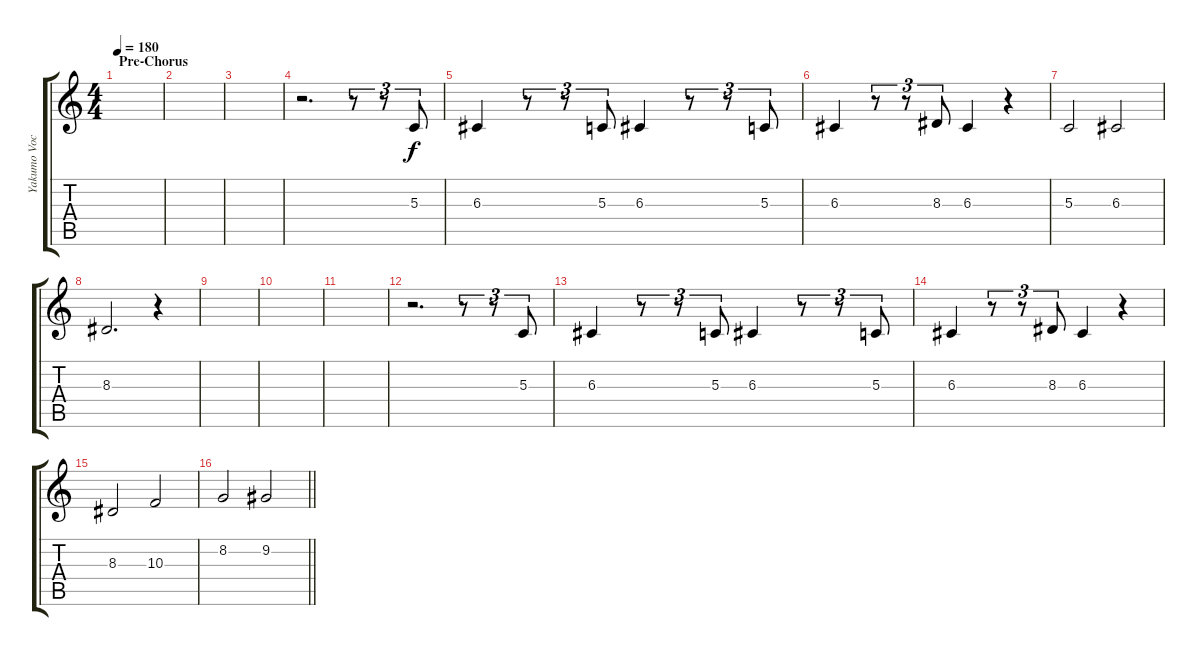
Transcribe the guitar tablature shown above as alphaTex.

\track ("Yakumo Vocals" "Yakumo Voc") {instrument choiraahs}
\staff {score tabs}
\tuning (E4 B3 G3 D3 A2 E2) {hide}
\ts (4 4)
\section ("" "Pre-Chorus")
\tempo 180
\clef g2
\ks c
|
|
|
r.2{d} r.8{tu (3 2)} r.8{tu (3 2)} 5.3.8{tu (3 2)} |
6.3.4 r.8{tu (3 2)} r.8{tu (3 2)} 5.3.8{tu (3 2)} 6.3.4 r.8{tu (3 2)} r.8{tu (3 2)} 5.3.8{tu (3 2)} |
6.3.4 r.8{tu (3 2)} r.8{tu (3 2)} 8.3.8{tu (3 2)} 6.3.4 r.4 |
5.3.2 6.3.2 |
8.3.2{d} r.4 |
|
|
|
r.2{d} r.8{tu (3 2)} r.8{tu (3 2)} 5.3.8{tu (3 2)} |
6.3.4 r.8{tu (3 2)} r.8{tu (3 2)} 5.3.8{tu (3 2)} 6.3.4 r.8{tu (3 2)} r.8{tu (3 2)} 5.3.8{tu (3 2)} |
6.3.4 r.8{tu (3 2)} r.8{tu (3 2)} 8.3.8{tu (3 2)} 6.3.4 r.4 |
8.3.2 10.3.2 |
\barLineRight lightlight
8.2.2 9.2.2
